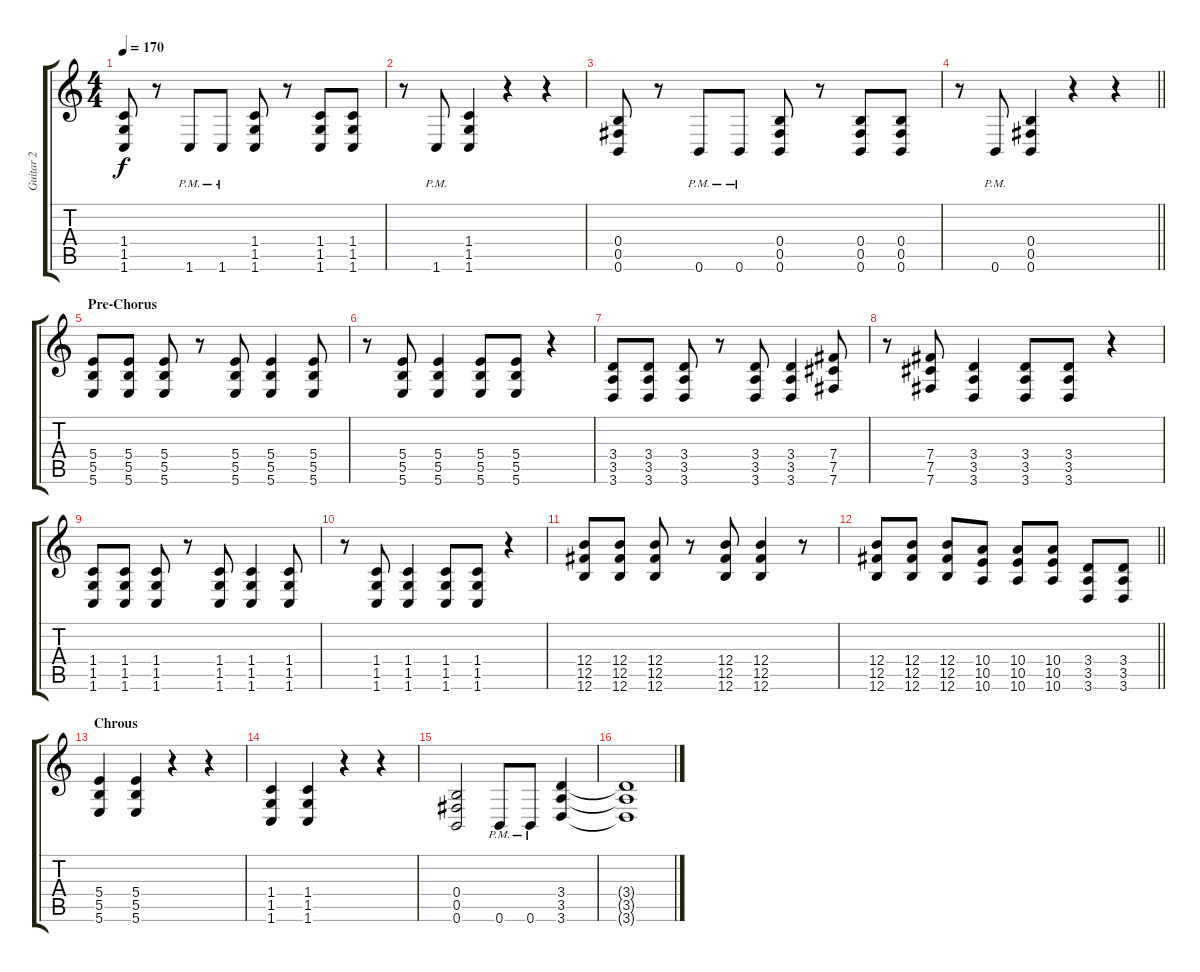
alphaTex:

\track ("Guitar 2" "Guitar 2") {instrument distortionguitar}
\staff {score tabs}
\tuning (Db4 Ab3 E3 B2 Gb2 B1) {hide}
\ts (4 4)
\tempo 170
\clef g2
\ks c
(1.4 1.5 1.6).8{dy f} r.8 1.6{pm}.8 1.6{pm}.8 (1.4 1.5 1.6).8 r.8 (1.4 1.5 1.6).8 (1.4 1.5 1.6).8 |
r.8 1.6{pm}.8 (1.4 1.5 1.6).4 r.4 r.4 |
(0.4 0.5 0.6).8 r.8 0.6{pm}.8 0.6{pm}.8 (0.4 0.5 0.6).8 r.8 (0.4 0.5 0.6).8 (0.4 0.5 0.6).8 |
\barLineRight lightlight
r.8 0.6{pm}.8 (0.4 0.5 0.6).4 r.4 r.4 |
\section ("" "Pre-Chorus")
(5.4 5.5 5.6).8 (5.4 5.5 5.6).8 (5.4 5.5 5.6).8 r.8 (5.4 5.5 5.6).8 (5.4 5.5 5.6).4 (5.4 5.5 5.6).8 |
r.8 (5.4 5.5 5.6).8 (5.4 5.5 5.6).4 (5.4 5.5 5.6).8 (5.4 5.5 5.6).8 r.4 |
(3.4 3.5 3.6).8 (3.4 3.5 3.6).8 (3.4 3.5 3.6).8 r.8 (3.4 3.5 3.6).8 (3.4 3.5 3.6).4 (7.4 7.5 7.6).8 |
r.8 (7.4 7.5 7.6).8 (3.4 3.5 3.6).4 (3.4 3.5 3.6).8 (3.4 3.5 3.6).8 r.4 |
(1.4 1.5 1.6).8 (1.4 1.5 1.6).8 (1.4 1.5 1.6).8 r.8 (1.4 1.5 1.6).8 (1.4 1.5 1.6).4 (1.4 1.5 1.6).8 |
r.8 (1.4 1.5 1.6).8 (1.4 1.5 1.6).4 (1.4 1.5 1.6).8 (1.4 1.5 1.6).8 r.4 |
(12.4 12.5 12.6).8 (12.4 12.5 12.6).8 (12.4 12.5 12.6).8 r.8 (12.4 12.5 12.6).8 (12.4 12.5 12.6).4 r.8 |
\barLineRight lightlight
(12.4 12.5 12.6).8 (12.4 12.5 12.6).8 (12.4 12.5 12.6).8 (10.4 10.5 10.6).8 (10.4 10.5 10.6).8 (10.4 10.5 10.6).8 (3.4 3.5 3.6).8 (3.4 3.5 3.6).8 |
\section ("" "Chrous")
(5.4 5.5 5.6).4 (5.4 5.5 5.6).4 r.4 r.4 |
(1.4 1.5 1.6).4 (1.4 1.5 1.6).4 r.4 r.4 |
(0.4 0.5 0.6).2 0.6{pm}.8 0.6{pm}.8 (3.4 3.5 3.6).4 |
(3.4{t} 3.5{t} 3.6{t}).1
